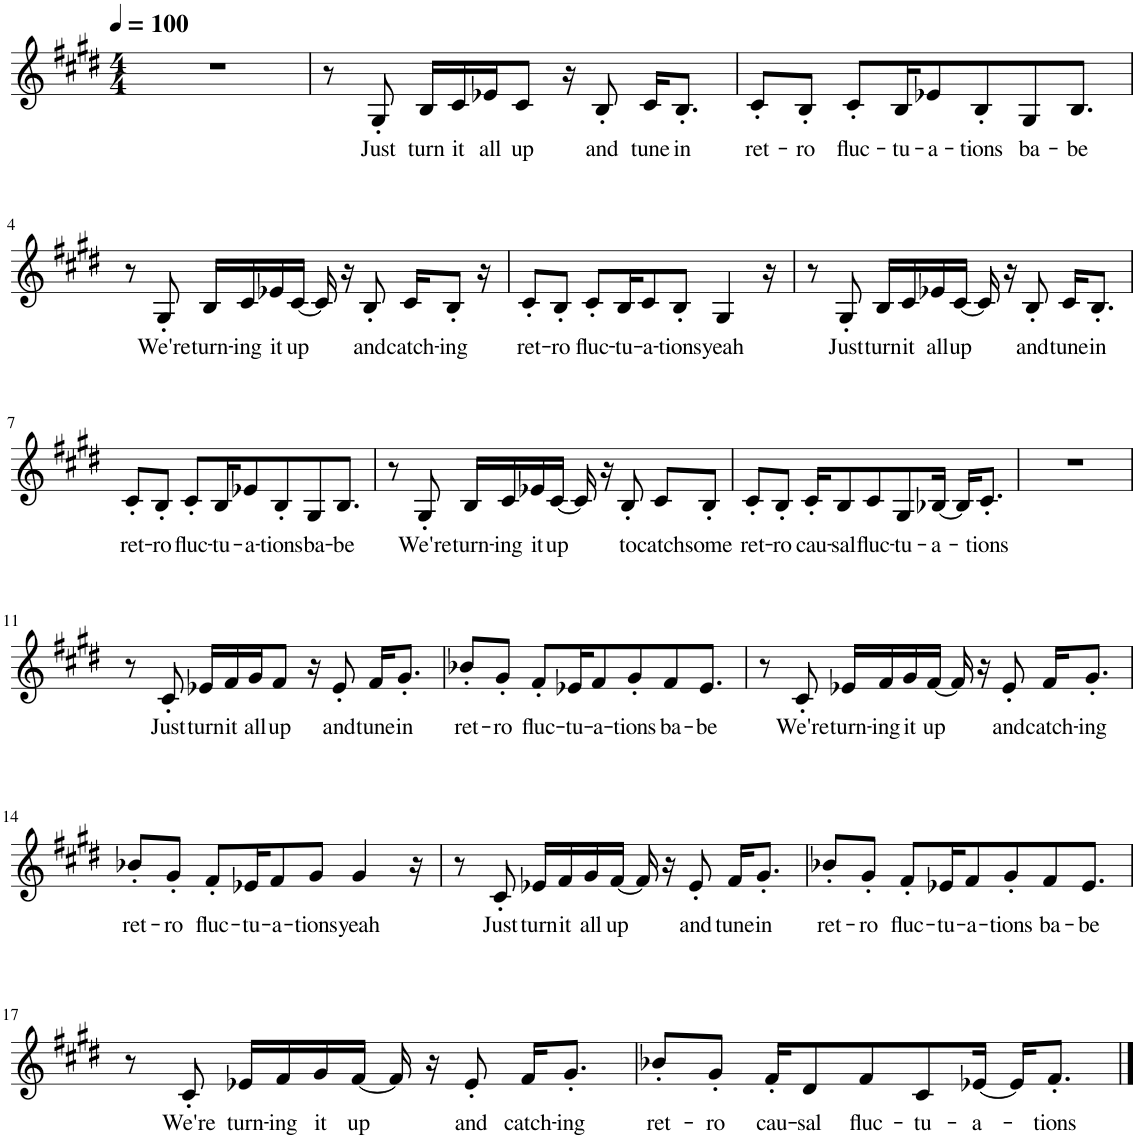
**kern	**text
*part1	*part1
*staff1	*staff1
*I"Piano	*
*I'Pno.	*
*clefG2	*
*k[f#c#g#d#]	*
*M4/4	*
*MM100	*
=1	=1
1r	.
=2	=2
8r	.
!	!LO:LY:b
8G#'/	Just
!	!LO:LY:b
16B/LL	turn
!	!LO:LY:b
16c#/	it
!	!LO:LY:b
16e-X/J	all
!	!LO:LY:b
8c#/J	up
16r	.
!	!LO:LY:b
8B'/	and
!	!LO:LY:b
16c#/KL	tune
!	!LO:LY:b
8.B'/J	in
=3	=3
!	!LO:LY:b
8c#'/L	ret-
!	!LO:LY:b
8B'/J	-ro
!	!LO:LY:b
8c#'/L	fluc-
!	!LO:LY:b
16B/K	-tu-
!	!LO:LY:b
8e-X/	-a-
!	!LO:LY:b
8B'/	-tions
!	!LO:LY:b
8G#/	ba-
!	!LO:LY:b
8.B/J	-be
!!LO:LB:g=z
=4	=4
8r	.
!	!LO:LY:b
8G#'/	We're
!	!LO:LY:b
16B/LL	turn-
!	!LO:LY:b
16c#/	-ing
!	!LO:LY:b
16e-X/	it
!	!LO:LY:b
[16c#/JJ	up
16c#/]	.
16r	.
!	!LO:LY:b
8B'/	and
!	!LO:LY:b
16c#/KL	catch-
!	!LO:LY:b
8B'/J	-ing
16r	.
=5	=5
!	!LO:LY:b
8c#'/L	ret-
!	!LO:LY:b
8B'/J	-ro
!	!LO:LY:b
8c#'/L	fluc-
!	!LO:LY:b
16B/K	-tu-
!	!LO:LY:b
8c#/	-a-
!	!LO:LY:b
8B'/J	-tions
!	!LO:LY:b
4G#/	yeah
16r	.
=6	=6
8r	.
!	!LO:LY:b
8G#'/	Just
!	!LO:LY:b
16B/LL	turn
!	!LO:LY:b
16c#/	it
!	!LO:LY:b
16e-X/	all
!	!LO:LY:b
[16c#/JJ	up
16c#/]	.
16r	.
!	!LO:LY:b
8B'/	and
!	!LO:LY:b
16c#/KL	tune
!	!LO:LY:b
8.B'/J	in
!!LO:LB:g=z
=7	=7
!	!LO:LY:b
8c#'/L	ret-
!	!LO:LY:b
8B'/J	-ro
!	!LO:LY:b
8c#'/L	fluc-
!	!LO:LY:b
16B/K	-tu-
!	!LO:LY:b
8e-X/	-a-
!	!LO:LY:b
8B'/	-tions
!	!LO:LY:b
8G#/	ba-
!	!LO:LY:b
8.B/J	-be
=8	=8
8r	.
!	!LO:LY:b
8G#'/	We're
!	!LO:LY:b
16B/LL	turn-
!	!LO:LY:b
16c#/	-ing
!	!LO:LY:b
16e-X/	it
!	!LO:LY:b
[16c#/JJ	up
16c#/]	.
16r	.
!	!LO:LY:b
8B'/	to
!	!LO:LY:b
8c#/L	catch
!	!LO:LY:b
8B'/J	some
=9	=9
!	!LO:LY:b
8c#'/L	ret-
!	!LO:LY:b
8B'/J	-ro
!	!LO:LY:b
16c#'/KL	cau-
!	!LO:LY:b
8B/	-sal
!	!LO:LY:b
8c#/	fluc-
!	!LO:LY:b
8G#/	-tu-
!	!LO:LY:b
[16B-X/Jk	-a-
16B-/KL]	.
!	!LO:LY:b
8.c#'/J	-tions
=10	=10
1r	.
!!LO:LB:g=z
=11	=11
8r	.
!	!LO:LY:b
8c#'/	Just
!	!LO:LY:b
16e-X/LL	turn
!	!LO:LY:b
16f#/	it
!	!LO:LY:b
16g#/J	all
!	!LO:LY:b
8f#/J	up
16r	.
!	!LO:LY:b
8e-'/	and
!	!LO:LY:b
16f#/KL	tune
!	!LO:LY:b
8.g#'/J	in
=12	=12
!	!LO:LY:b
8b-X'/L	ret-
!	!LO:LY:b
8g#'/J	-ro
!	!LO:LY:b
8f#'/L	fluc-
!	!LO:LY:b
16e-X/K	-tu-
!	!LO:LY:b
8f#/	-a-
!	!LO:LY:b
8g#'/	-tions
!	!LO:LY:b
8f#/	ba-
!	!LO:LY:b
8.e-/J	-be
=13	=13
8r	.
!	!LO:LY:b
8c#'/	We're
!	!LO:LY:b
16e-X/LL	turn-
!	!LO:LY:b
16f#/	-ing
!	!LO:LY:b
16g#/	it
!	!LO:LY:b
[16f#/JJ	up
16f#/]	.
16r	.
!	!LO:LY:b
8e-'/	and
!	!LO:LY:b
16f#/KL	catch-
!	!LO:LY:b
8.g#'/J	-ing
!!LO:LB:g=z
=14	=14
!	!LO:LY:b
8b-X'/L	ret-
!	!LO:LY:b
8g#'/J	-ro
!	!LO:LY:b
8f#'/L	fluc-
!	!LO:LY:b
16e-X/K	-tu-
!	!LO:LY:b
8f#/	-a-
!	!LO:LY:b
8g#/J	tions
!	!LO:LY:b
4g#/	yeah
16r	.
=15	=15
8r	.
!	!LO:LY:b
8c#'/	Just
!	!LO:LY:b
16e-X/LL	turn
!	!LO:LY:b
16f#/	it
!	!LO:LY:b
16g#/	all
!	!LO:LY:b
[16f#/JJ	up
16f#/]	.
16r	.
!	!LO:LY:b
8e-'/	and
!	!LO:LY:b
16f#/KL	tune
!	!LO:LY:b
8.g#'/J	in
=16	=16
!	!LO:LY:b
8b-X'/L	ret-
!	!LO:LY:b
8g#'/J	-ro
!	!LO:LY:b
8f#'/L	fluc-
!	!LO:LY:b
16e-X/K	-tu-
!	!LO:LY:b
8f#/	-a-
!	!LO:LY:b
8g#'/	-tions
!	!LO:LY:b
8f#/	ba-
!	!LO:LY:b
8.e-/J	-be
!!LO:LB:g=z
=17	=17
8r	.
!	!LO:LY:b
8c#'/	We're
!	!LO:LY:b
16e-X/LL	turn-
!	!LO:LY:b
16f#/	-ing
!	!LO:LY:b
16g#/	it
!	!LO:LY:b
[16f#/JJ	up
16f#/]	.
16r	.
!	!LO:LY:b
8e-'/	and
!	!LO:LY:b
16f#/KL	catch-
!	!LO:LY:b
8.g#'/J	-ing
=18	=18
!	!LO:LY:b
8b-X'/L	ret-
!	!LO:LY:b
8g#'/J	-ro
!	!LO:LY:b
16f#'/KL	cau-
!	!LO:LY:b
8d#/	-sal
!	!LO:LY:b
8f#/	fluc-
!	!LO:LY:b
8c#/	-tu-
!	!LO:LY:b
[16e-X/Jk	-a-
16e-/KL]	.
!	!LO:LY:b
8.f#'/J	-tions
==	==
*-	*-
